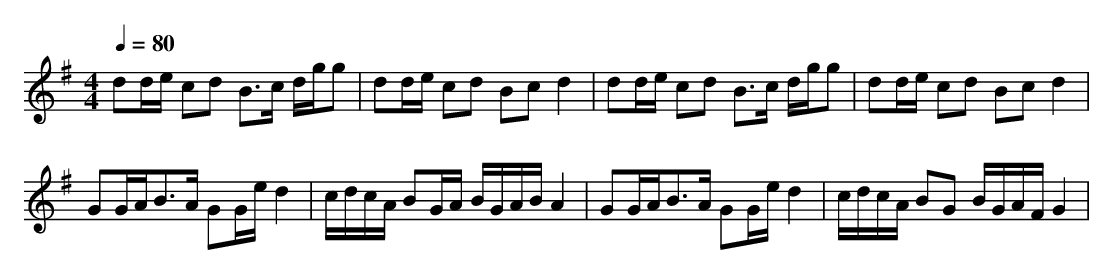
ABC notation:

X:1
T:
M: 4/4
L: 1/8
Q:1/4=80
K:G % 1 sharps
dd/2e/2 cd B>c d/2g/2g|dd/2e/2 cd Bc d2|dd/2e/2 cd B>c d/2g/2g|dd/2e/2 cd Bc d2|
GG/2A<BA/2 GG/2e/2 d2|c/2d/2c/2A/2 BG/2A/2 B/2G/2A/2B/2 A2|GG/2A<BA/2 GG/2e/2 d2|c/2d/2c/2A/2 BG B/2G/2A/2F/2 G2|
